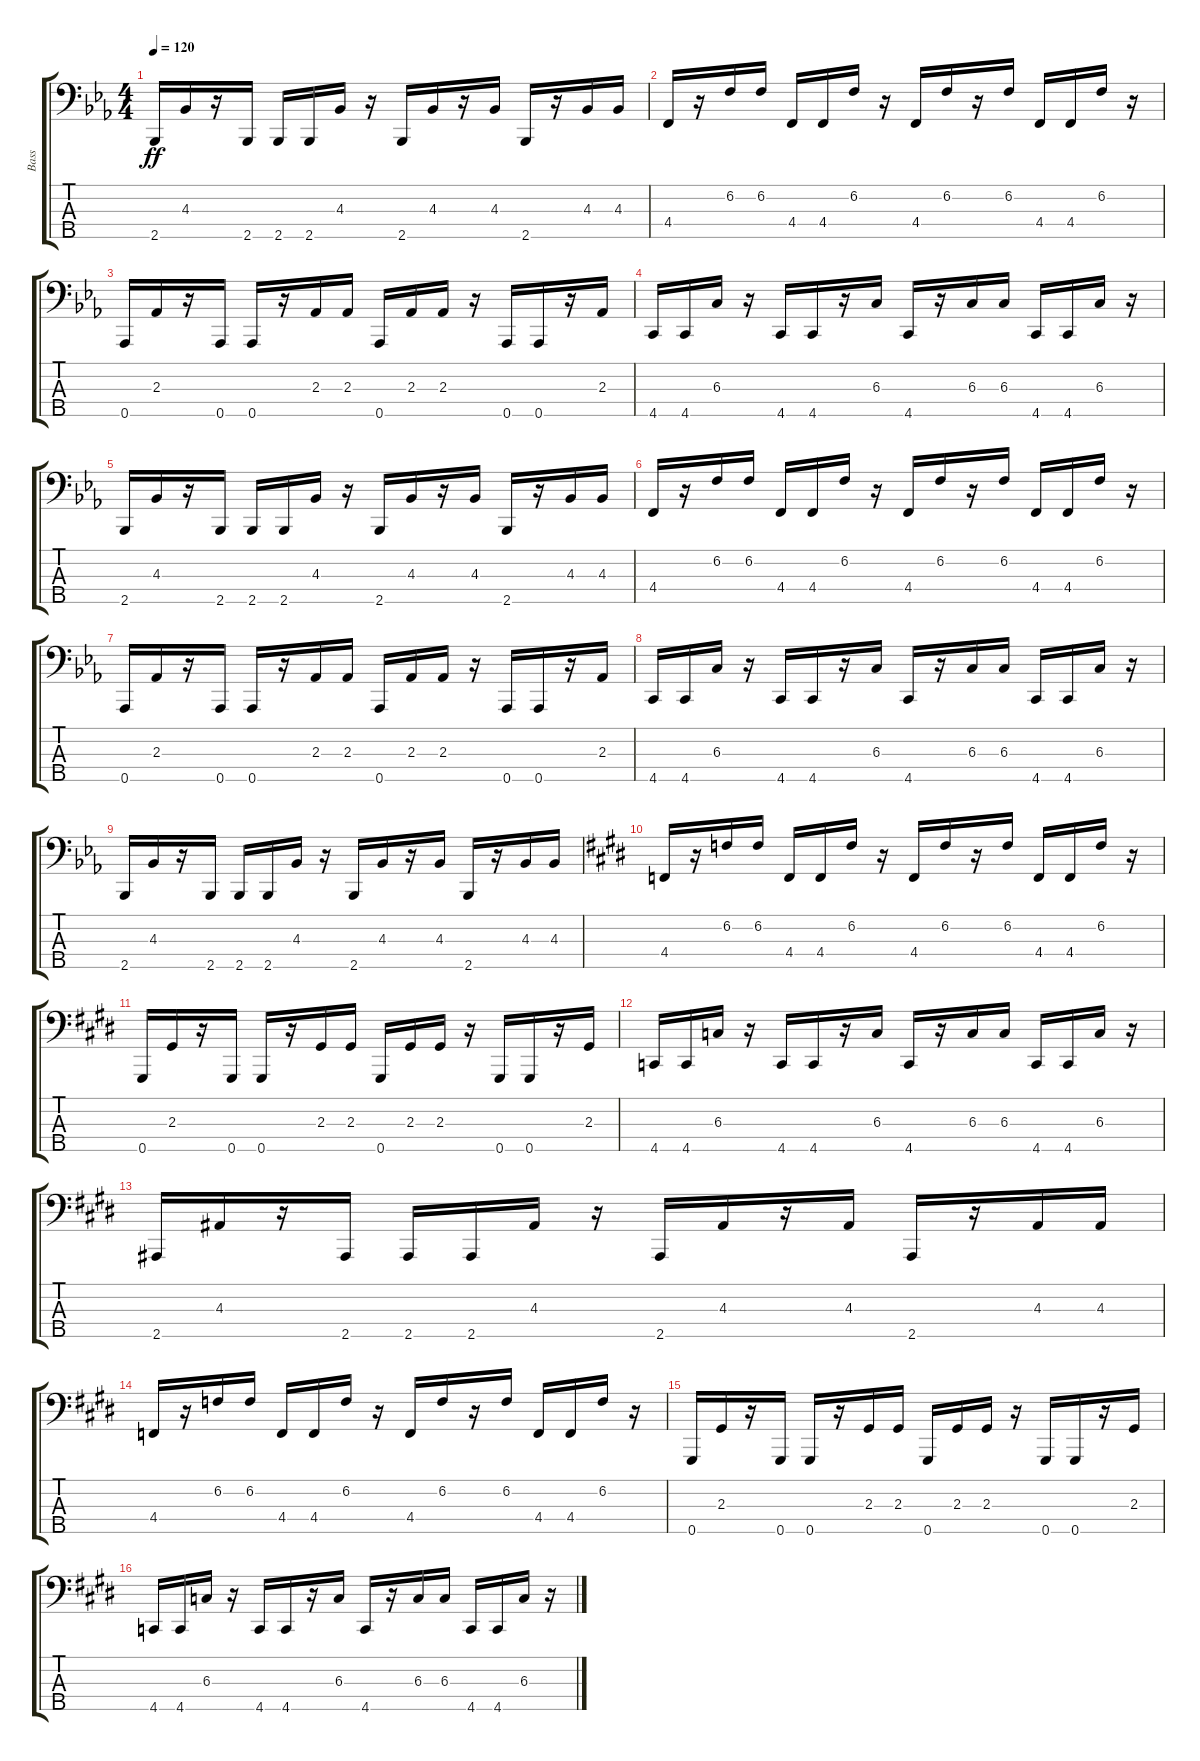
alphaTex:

\track ("Bass" "Bass") {instrument electricbassfinger}
\staff {score tabs}
\tuning (E2 B1 Gb1 Db1 Ab0) {hide}
\ts (4 4)
\tempo 120
\clef f4
\ks eb
2.5.16{dy ff} 4.3.16 r.16 2.5.16 2.5.16 2.5.16 4.3.16 r.16 2.5.16 4.3.16 r.16 4.3.16 2.5.16 r.16 4.3.16 4.3.16 |
4.4.16 r.16 6.2.16 6.2.16 4.4.16 4.4.16 6.2.16 r.16 4.4.16 6.2.16 r.16 6.2.16 4.4.16 4.4.16 6.2.16 r.16 |
0.5.16 2.3.16 r.16 0.5.16 0.5.16 r.16 2.3.16 2.3.16 0.5.16 2.3.16 2.3.16 r.16 0.5.16 0.5.16 r.16 2.3.16 |
4.5.16 4.5.16 6.3.16 r.16 4.5.16 4.5.16 r.16 6.3.16 4.5.16 r.16 6.3.16 6.3.16 4.5.16 4.5.16 6.3.16 r.16 |
2.5.16 4.3.16 r.16 2.5.16 2.5.16 2.5.16 4.3.16 r.16 2.5.16 4.3.16 r.16 4.3.16 2.5.16 r.16 4.3.16 4.3.16 |
4.4.16 r.16 6.2.16 6.2.16 4.4.16 4.4.16 6.2.16 r.16 4.4.16 6.2.16 r.16 6.2.16 4.4.16 4.4.16 6.2.16 r.16 |
0.5.16 2.3.16 r.16 0.5.16 0.5.16 r.16 2.3.16 2.3.16 0.5.16 2.3.16 2.3.16 r.16 0.5.16 0.5.16 r.16 2.3.16 |
4.5.16 4.5.16 6.3.16 r.16 4.5.16 4.5.16 r.16 6.3.16 4.5.16 r.16 6.3.16 6.3.16 4.5.16 4.5.16 6.3.16 r.16 |
2.5.16 4.3.16 r.16 2.5.16 2.5.16 2.5.16 4.3.16 r.16 2.5.16 4.3.16 r.16 4.3.16 2.5.16 r.16 4.3.16 4.3.16 |
\ks c#minor
4.4.16 r.16 6.2.16 6.2.16 4.4.16 4.4.16 6.2.16 r.16 4.4.16 6.2.16 r.16 6.2.16 4.4.16 4.4.16 6.2.16 r.16 |
0.5.16 2.3.16 r.16 0.5.16 0.5.16 r.16 2.3.16 2.3.16 0.5.16 2.3.16 2.3.16 r.16 0.5.16 0.5.16 r.16 2.3.16 |
\ks e
4.5.16 4.5.16 6.3.16 r.16 4.5.16 4.5.16 r.16 6.3.16 4.5.16 r.16 6.3.16 6.3.16 4.5.16 4.5.16 6.3.16 r.16 |
\ks c#minor
2.5.16 4.3.16 r.16 2.5.16 2.5.16 2.5.16 4.3.16 r.16 2.5.16 4.3.16 r.16 4.3.16 2.5.16 r.16 4.3.16 4.3.16 |
4.4.16 r.16 6.2.16 6.2.16 4.4.16 4.4.16 6.2.16 r.16 4.4.16 6.2.16 r.16 6.2.16 4.4.16 4.4.16 6.2.16 r.16 |
0.5.16 2.3.16 r.16 0.5.16 0.5.16 r.16 2.3.16 2.3.16 0.5.16 2.3.16 2.3.16 r.16 0.5.16 0.5.16 r.16 2.3.16 |
\ks e
4.5.16 4.5.16 6.3.16 r.16 4.5.16 4.5.16 r.16 6.3.16 4.5.16 r.16 6.3.16 6.3.16 4.5.16 4.5.16 6.3.16 r.16
